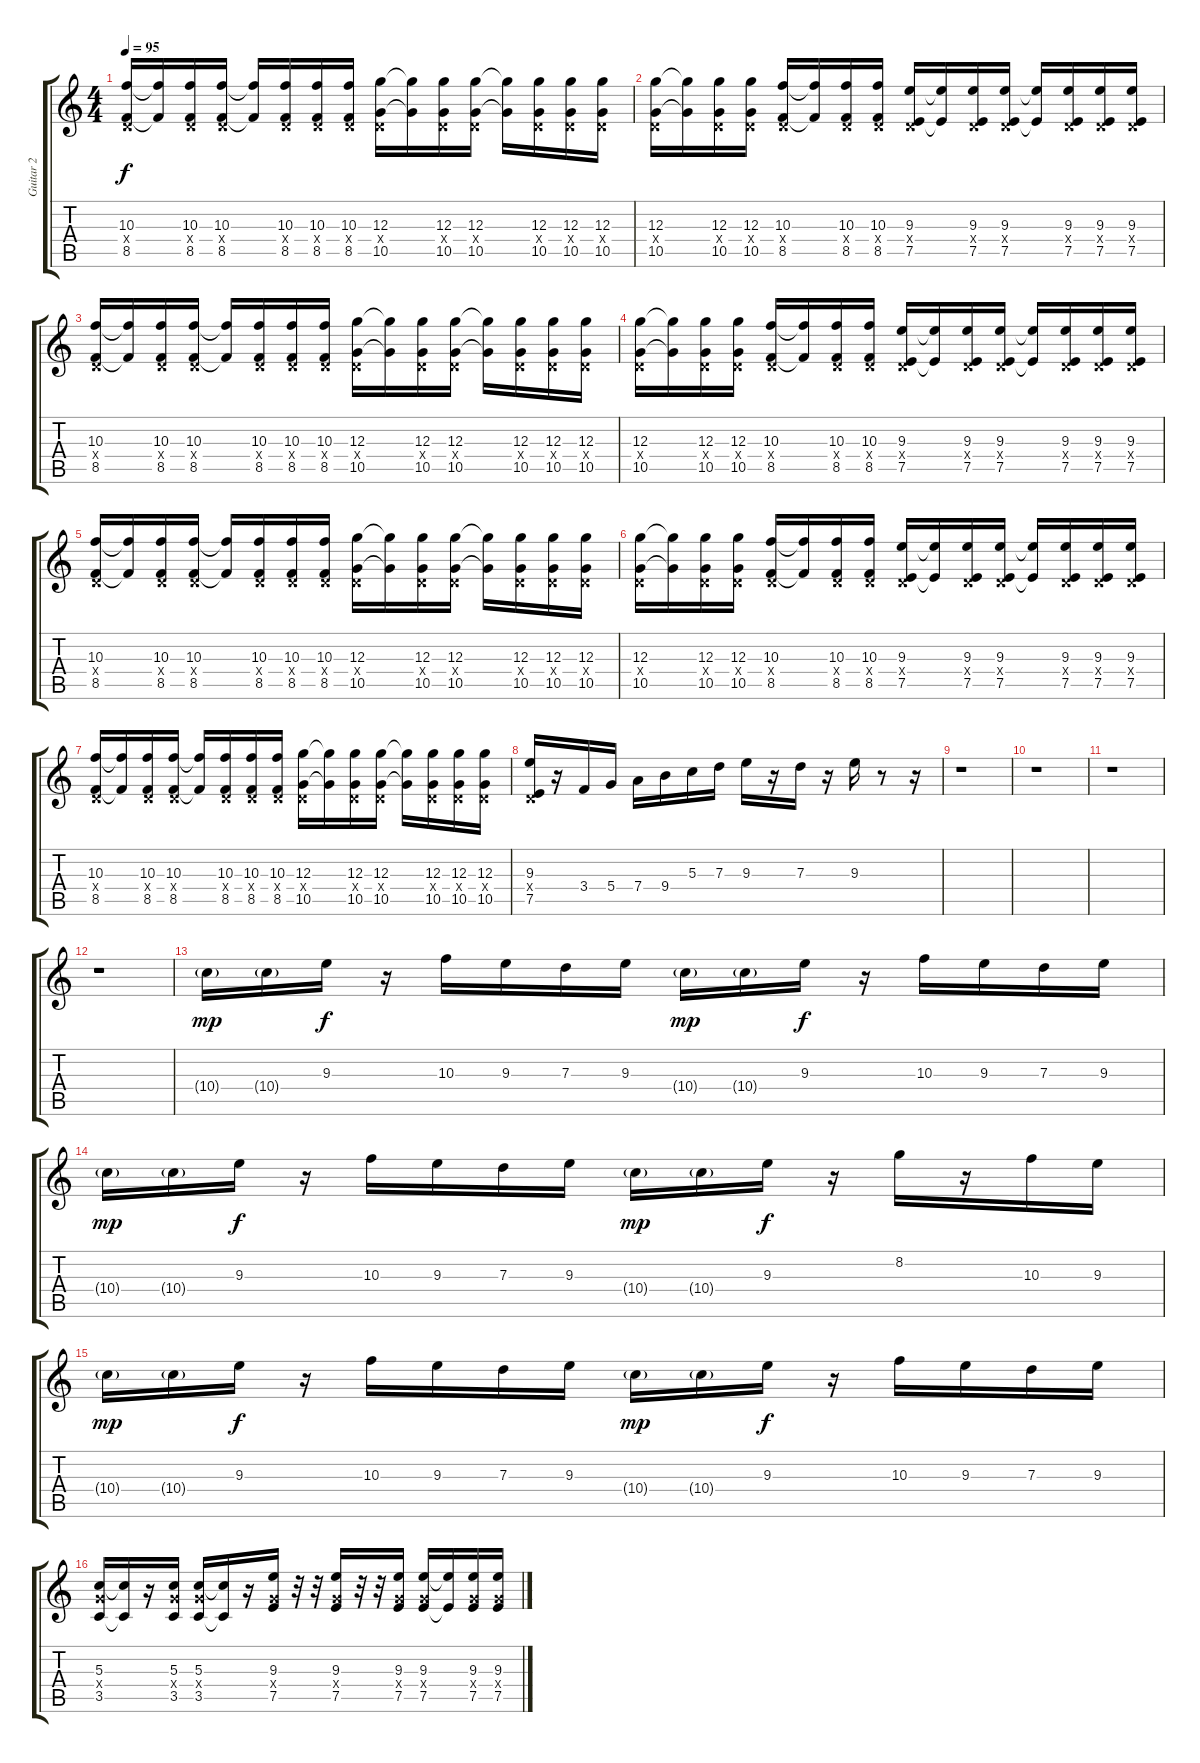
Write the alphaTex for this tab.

\track ("Guitar 2" "Guitar 2") {instrument overdrivenguitar}
\staff {score tabs}
\tuning (E4 B3 G3 D3 A2 E2) {hide}
\ts (4 4)
\tempo 95
\clef g2
\ks c
(10.3 0.4{x} 8.5).16{dy f volume 14} (10.3{t} 8.5{t}).16 (10.3 0.4{x} 8.5).16 (10.3 0.4{x} 8.5).16 (10.3{t} 8.5{t}).16 (10.3 0.4{x} 8.5).16 (10.3 0.4{x} 8.5).16 (10.3 0.4{x} 8.5).16 (12.3 0.4{x} 10.5).16 (12.3{t} 10.5{t}).16 (12.3 0.4{x} 10.5).16 (12.3 0.4{x} 10.5).16 (12.3{t} 10.5{t}).16 (12.3 0.4{x} 10.5).16 (12.3 0.4{x} 10.5).16 (12.3 0.4{x} 10.5).16 |
(12.3 0.4{x} 10.5).16 (12.3{t} 10.5{t}).16 (12.3 0.4{x} 10.5).16 (12.3 0.4{x} 10.5).16 (10.3 0.4{x} 8.5).16 (10.3{t} 8.5{t}).16 (10.3 0.4{x} 8.5).16 (10.3 0.4{x} 8.5).16 (9.3 0.4{x} 7.5).16 (9.3{t} 7.5{t}).16 (9.3 0.4{x} 7.5).16 (9.3 0.4{x} 7.5).16 (9.3{t} 7.5{t}).16 (9.3 0.4{x} 7.5).16 (9.3 0.4{x} 7.5).16 (9.3 0.4{x} 7.5).16 |
(10.3 0.4{x} 8.5).16 (10.3{t} 8.5{t}).16 (10.3 0.4{x} 8.5).16 (10.3 0.4{x} 8.5).16 (10.3{t} 8.5{t}).16 (10.3 0.4{x} 8.5).16 (10.3 0.4{x} 8.5).16 (10.3 0.4{x} 8.5).16 (12.3 0.4{x} 10.5).16 (12.3{t} 10.5{t}).16 (12.3 0.4{x} 10.5).16 (12.3 0.4{x} 10.5).16 (12.3{t} 10.5{t}).16 (12.3 0.4{x} 10.5).16 (12.3 0.4{x} 10.5).16 (12.3 0.4{x} 10.5).16 |
(12.3 0.4{x} 10.5).16 (12.3{t} 10.5{t}).16 (12.3 0.4{x} 10.5).16 (12.3 0.4{x} 10.5).16 (10.3 0.4{x} 8.5).16 (10.3{t} 8.5{t}).16 (10.3 0.4{x} 8.5).16 (10.3 0.4{x} 8.5).16 (9.3 0.4{x} 7.5).16 (9.3{t} 7.5{t}).16 (9.3 0.4{x} 7.5).16 (9.3 0.4{x} 7.5).16 (9.3{t} 7.5{t}).16 (9.3 0.4{x} 7.5).16 (9.3 0.4{x} 7.5).16 (9.3 0.4{x} 7.5).16 |
(10.3 0.4{x} 8.5).16 (10.3{t} 8.5{t}).16 (10.3 0.4{x} 8.5).16 (10.3 0.4{x} 8.5).16 (10.3{t} 8.5{t}).16 (10.3 0.4{x} 8.5).16 (10.3 0.4{x} 8.5).16 (10.3 0.4{x} 8.5).16 (12.3 0.4{x} 10.5).16 (12.3{t} 10.5{t}).16 (12.3 0.4{x} 10.5).16 (12.3 0.4{x} 10.5).16 (12.3{t} 10.5{t}).16 (12.3 0.4{x} 10.5).16 (12.3 0.4{x} 10.5).16 (12.3 0.4{x} 10.5).16 |
(12.3 0.4{x} 10.5).16 (12.3{t} 10.5{t}).16 (12.3 0.4{x} 10.5).16 (12.3 0.4{x} 10.5).16 (10.3 0.4{x} 8.5).16 (10.3{t} 8.5{t}).16 (10.3 0.4{x} 8.5).16 (10.3 0.4{x} 8.5).16 (9.3 0.4{x} 7.5).16 (9.3{t} 7.5{t}).16 (9.3 0.4{x} 7.5).16 (9.3 0.4{x} 7.5).16 (9.3{t} 7.5{t}).16 (9.3 0.4{x} 7.5).16 (9.3 0.4{x} 7.5).16 (9.3 0.4{x} 7.5).16 |
(10.3 0.4{x} 8.5).16 (10.3{t} 8.5{t}).16 (10.3 0.4{x} 8.5).16 (10.3 0.4{x} 8.5).16 (10.3{t} 8.5{t}).16 (10.3 0.4{x} 8.5).16 (10.3 0.4{x} 8.5).16 (10.3 0.4{x} 8.5).16 (12.3 0.4{x} 10.5).16 (12.3{t} 10.5{t}).16 (12.3 0.4{x} 10.5).16 (12.3 0.4{x} 10.5).16 (12.3{t} 10.5{t}).16 (12.3 0.4{x} 10.5).16 (12.3 0.4{x} 10.5).16 (12.3 0.4{x} 10.5).16 |
(9.3 0.4{x} 7.5).16 r.16 3.4.16 5.4.16 7.4.16 9.4.16 5.3.16 7.3.16 9.3.16 r.16 7.3.16 r.16 9.3.16 r.8 r.16 |
r.1 |
r.1 |
r.1 |
r.1 |
10.4{g}.16{dy mp} 10.4{g}.16 9.3.16{dy f} r.16 10.3.16 9.3.16 7.3.16 9.3.16 10.4{g}.16{dy mp} 10.4{g}.16 9.3.16{dy f} r.16 10.3.16 9.3.16 7.3.16 9.3.16 |
10.4{g}.16{dy mp} 10.4{g}.16 9.3.16{dy f} r.16 10.3.16 9.3.16 7.3.16 9.3.16 10.4{g}.16{dy mp} 10.4{g}.16 9.3.16{dy f} r.16 8.2.16 r.16 10.3.16 9.3.16 |
10.4{g}.16{dy mp} 10.4{g}.16 9.3.16{dy f} r.16 10.3.16 9.3.16 7.3.16 9.3.16 10.4{g}.16{dy mp} 10.4{g}.16 9.3.16{dy f} r.16 10.3.16 9.3.16 7.3.16 9.3.16 |
(5.3 5.4{x} 3.5).16 (5.3{t} 3.5{t}).16 r.16 (5.3 5.4{x} 3.5).16 (5.3 5.4{x} 3.5).16 (5.3{t} 3.5{t}).16 r.16 (9.3 5.4{x} 7.5).16 r.32 r.32 (9.3 5.4{x} 7.5).16 r.32 r.32 (9.3 5.4{x} 7.5).16 (9.3 5.4{x} 7.5).16 (9.3{t} 7.5{t}).16 (9.3 5.4{x} 7.5).16 (9.3 5.4{x} 7.5).16
